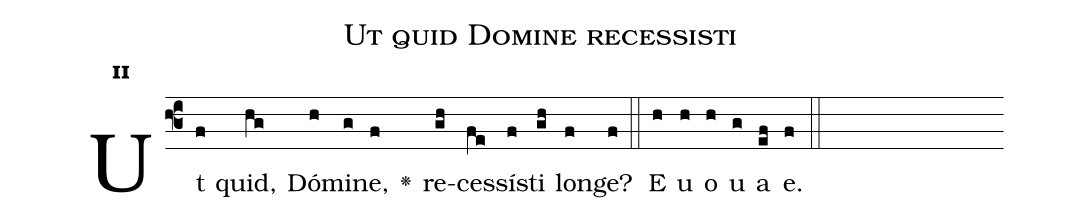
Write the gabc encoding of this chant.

name:Ut quid Domine recessisti;
office-part:Antiphona;
mode:2;
%%
initial-style: 1;
name: Ut quid Domine;
book: Psalterium Monasticum, p. 11;
occasion: Psalterium Hebdomada I Feria III;
office-part: Officium Lectionis Ant 1;
user-notes: ;
commentary: ;
annotation: 2d;
%%
(f3)Ut(f) quid,(hg) Dó(h)mi(g)ne,(f) <v>\greheightstar</v>() re(gh)ces(fe)sí(f)sti(gh) lon(f)ge?(f) (::)
E(h) u(h) o(h) u(g) a(ef) e.(f) (::)
